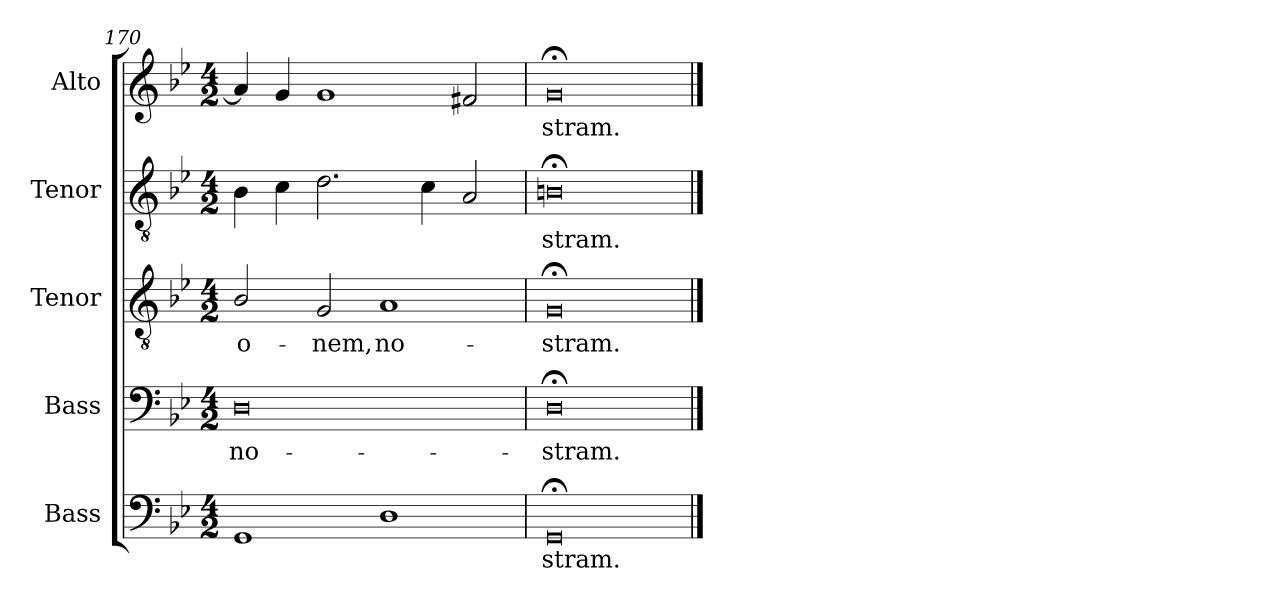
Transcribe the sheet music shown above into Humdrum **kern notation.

**kern	**text	**kern	**text	**kern	**text	**kern	**text	**kern	**text
*part5	*part5	*part4	*part4	*part3	*part3	*part2	*part2	*part1	*part1
*staff5	*staff5	*staff4	*staff4	*staff3	*staff3	*staff2	*staff2	*staff1	*staff1
*I"Bass	*	*I"Bass	*	*I"Tenor	*	*I"Tenor	*	*I"Alto	*
*I'B.	*	*	*	*I'T.	*	*I'T.	*	*I'A.	*
*clefF4	*	*clefF4	*	*clefGv2	*	*clefGv2	*	*clefG2	*
*	*	*	*	*ITrd7c12	*	*ITrd7c12	*	*	*
*k[b-e-]	*	*k[b-e-]	*	*k[b-e-]	*	*k[b-e-]	*	*k[b-e-]	*
*B-:	*	*B-:	*	*B-:	*	*B-:	*	*B-:	*
*M4/2	*	*M4/2	*	*M4/2	*	*M4/2	*	*M4/2	*
=170	=170	=170	=170	=170	=170	=170	=170	=170	=170
!	!	!	!LO:LY:b:color=#000000	!	!	!	!	!	!
!	!	!	!	!	!LO:LY:b:color=#000000	!	!	!	!
1GGi	.	0Di	no-	2BB-i/	-o-	4BB-i\	.	4ai/]	.
.	.	.	.	.	.	4Ci\	.	4gi/	.
!	!	!	!	!	!LO:LY:b:color=#000000	!	!	!	!
.	.	.	.	2GGi/	-nem,	2.Di\	.	1gi	.
!	!	!	!	!	!LO:LY:b:color=#000000	!	!	!	!
1Di	.	.	.	1AAi	no-	.	.	.	.
.	.	.	.	.	.	4Ci\	.	.	.
.	.	.	.	.	.	2AAi/	.	2f#Xi/	.
=171	=171	=171	=171	=171	=171	=171	=171	=171	=171
!	!LO:LY:b:color=#000000	!	!	!	!	!	!	!	!
!	!	!	!LO:LY:b:color=#000000	!	!	!	!	!	!
!	!	!	!	!	!LO:LY:b:color=#000000	!	!	!	!
!	!	!	!	!	!	!	!LO:LY:b:color=#000000	!	!
!	!	!	!	!	!	!	!	!	!LO:LY:b:color=#000000
0GG;i	-stram.	0D;i	-stram.	0GG;i	-stram.	0BBn;i	-stram.	0g;i	-stram.
==	==	==	==	==	==	==	==	==	==
*-	*-	*-	*-	*-	*-	*-	*-	*-	*-
